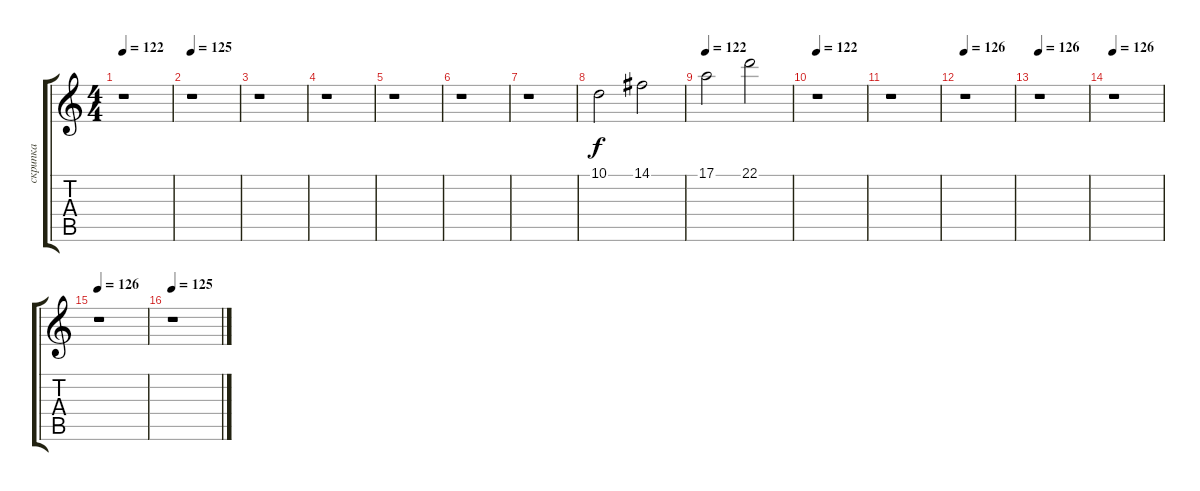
\track ("скрипка" "скрипка") {instrument pad6metallic}
\staff {score tabs}
\tuning (E4 B3 G3 D3 A2 E2) {hide}
\ts (4 4)
\tempo 122
\clef g2
\ks c
r.1{dy f} |
\tempo 125
r.1 |
r.1 |
r.1 |
r.1 |
r.1 |
r.1 |
10.1.2 14.1.2 |
\tempo 122
17.1.2 22.1.2 |
\tempo 122
r.1 |
r.1 |
\tempo 126
r.1 |
\tempo 126
r.1 |
\tempo 126
r.1 |
\tempo 126
r.1 |
\tempo 125
r.1
